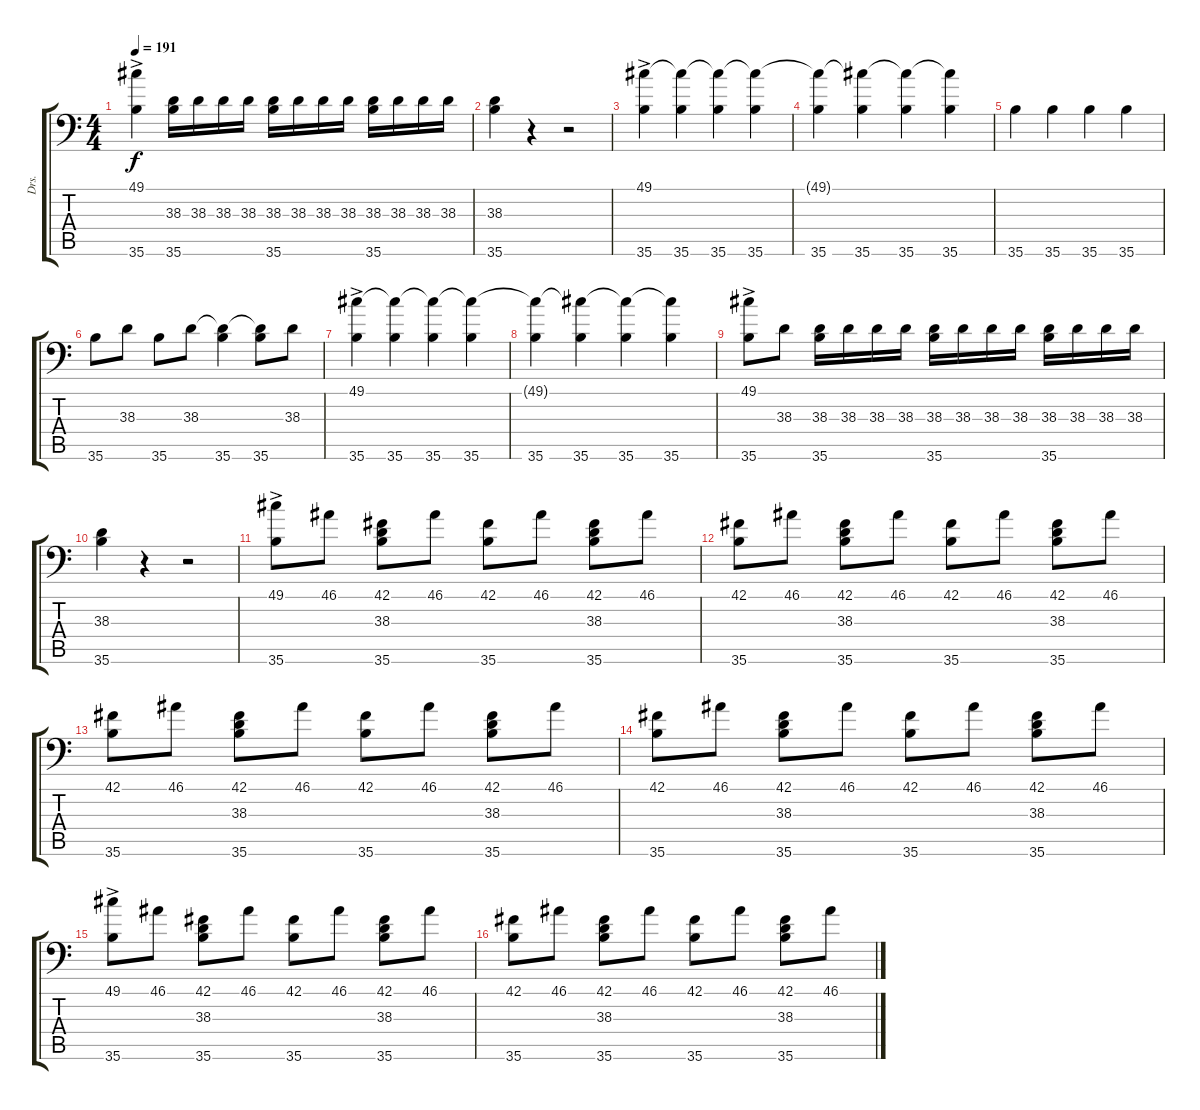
\track ("Drs." "Drs.") {instrument acousticgrandpiano}
\staff {score tabs}
\tuning (C-1 C-1 C-1 C-1 C-1 C-1) {hide}
\ts (4 4)
\tempo 191
\clef f4
\ks c
(49.1{ac} 35.6).4{dy f} (38.3 35.6).16 38.3.16 38.3.16 38.3.16 (38.3 35.6).16 38.3.16 38.3.16 38.3.16 (38.3 35.6).16 38.3.16 38.3.16 38.3.16 |
(38.3 35.6).4 r.4 r.2 |
(49.1{ac} 35.6).4 (49.1{t} 35.6).4 (49.1{t} 35.6).4 (49.1{t} 35.6).4 |
(49.1{t} 35.6).4 (49.1{t} 35.6).4 (49.1{t} 35.6).4 (49.1{t} 35.6).4 |
35.6.4 35.6.4 35.6.4 35.6.4 |
35.6.8 38.3.8 35.6.8 38.3.8 (38.3{t} 35.6).4 (38.3{t} 35.6).8 38.3.8 |
(49.1{ac} 35.6).4 (49.1{t} 35.6).4 (49.1{t} 35.6).4 (49.1{t} 35.6).4 |
(49.1{t} 35.6).4 (49.1{t} 35.6).4 (49.1{t} 35.6).4 (49.1{t} 35.6).4 |
(49.1{ac} 35.6).8 38.3.8 (38.3 35.6).16 38.3.16 38.3.16 38.3.16 (38.3 35.6).16 38.3.16 38.3.16 38.3.16 (38.3 35.6).16 38.3.16 38.3.16 38.3.16 |
(38.3 35.6).4 r.4 r.2 |
(49.1{ac} 35.6).8 46.1.8 (42.1 38.3 35.6).8 46.1.8 (42.1 35.6).8 46.1.8 (42.1 38.3 35.6).8 46.1.8 |
(42.1 35.6).8 46.1.8 (42.1 38.3 35.6).8 46.1.8 (42.1 35.6).8 46.1.8 (42.1 38.3 35.6).8 46.1.8 |
(42.1 35.6).8 46.1.8 (42.1 38.3 35.6).8 46.1.8 (42.1 35.6).8 46.1.8 (42.1 38.3 35.6).8 46.1.8 |
(42.1 35.6).8 46.1.8 (42.1 38.3 35.6).8 46.1.8 (42.1 35.6).8 46.1.8 (42.1 38.3 35.6).8 46.1.8 |
(49.1{ac} 35.6).8 46.1.8 (42.1 38.3 35.6).8 46.1.8 (42.1 35.6).8 46.1.8 (42.1 38.3 35.6).8 46.1.8 |
(42.1 35.6).8 46.1.8 (42.1 38.3 35.6).8 46.1.8 (42.1 35.6).8 46.1.8 (42.1 38.3 35.6).8 46.1.8
